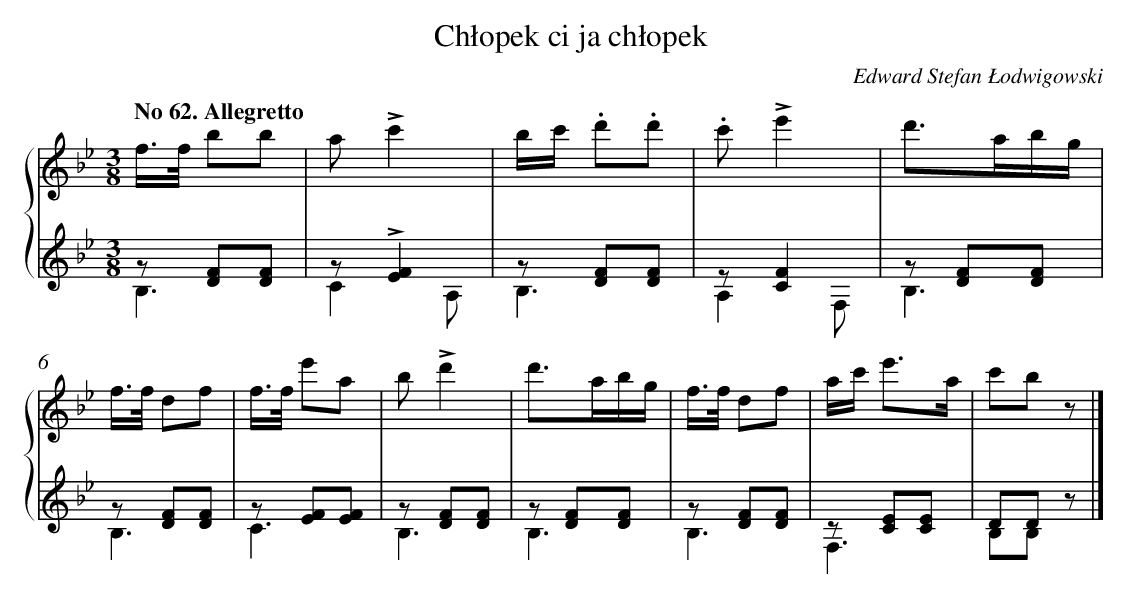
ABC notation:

X:1
T: Chłopek ci ja chłopek
C: Edward Stefan Łodwigowski
L: 1/8
M: 3/8
Q: "No 62. Allegretto"
%%staves {1 2}
V: 1 clef=treble
V: 2 clef=treble
K: Bb
[V:1] f/>f/ bb |
[V:2] [K:clef=treble]z [FD][FD] & B,3 |
[V:1] a!accent!c'2 |
[V:2] z!accent![F2E2] & C2A, |
[V:1] b/c'/ .d'.d' |
[V:2] z [FD][FD] & B,3 |
[V:1] .c'!accent!e'2 |
[V:2] z[F2C2] & A,2F, |
[V:1] d'>ab/g/ |
[V:2] z [FD][FD] & B,3 |
[V:1] f/>f/ df |
[V:2] z [FD][FD] & B,3 |
[V:1] f/>f/ e'a |
[V:2] z [FE][FE] & C3 |
[V:1] b!accent!d'2 |
[V:2] z [FD][FD] & B,3 |
[V:1] d'>ab/g/ |
[V:2] z [FD][FD] & B,3 |
[V:1] f/>f/ df |
[V:2] z [FD][FD] & B,3 |
[V:1] a/c'< e'a/ |
[V:2] z [EC][EC] & F,3 |
[V:1] c'b z |]
[V:2] DD z & B,B, x |]
